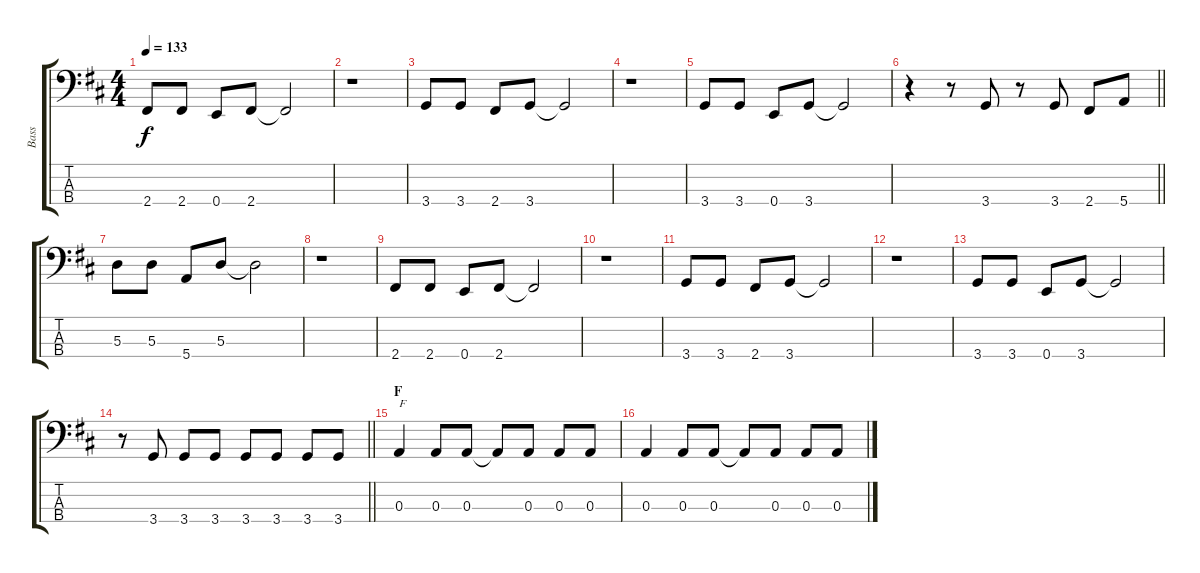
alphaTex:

\track ("Bass" "Bass") {instrument electricbasspick}
\staff {score tabs}
\tuning (G2 D2 A1 E1) {hide}
\ts (4 4)
\tempo 133
\clef f4
\ks d
2.4.8{dy f} 2.4.8 0.4.8 2.4.8 2.4{t}.2 |
r.1 |
3.4.8 3.4.8 2.4.8 3.4.8 3.4{t}.2 |
r.1 |
3.4.8 3.4.8 0.4.8 3.4.8 3.4{t}.2 |
\barLineRight lightlight
r.4 r.8 3.4.8 r.8 3.4.8 2.4.8 5.4.8 |
5.3.8 5.3.8 5.4.8 5.3.8 5.3{t}.2 |
r.1 |
2.4.8 2.4.8 0.4.8 2.4.8 2.4{t}.2 |
r.1 |
3.4.8 3.4.8 2.4.8 3.4.8 3.4{t}.2 |
r.1 |
3.4.8 3.4.8 0.4.8 3.4.8 3.4{t}.2 |
\barLineRight lightlight
r.8 3.4.8 3.4.8 3.4.8 3.4.8 3.4.8 3.4.8 3.4.8 |
\section ("" "F")
0.3.4{txt "F"} 0.3.8 0.3.8 0.3{t}.8 0.3.8 0.3.8 0.3.8 |
0.3.4 0.3.8 0.3.8 0.3{t}.8 0.3.8 0.3.8 0.3.8
